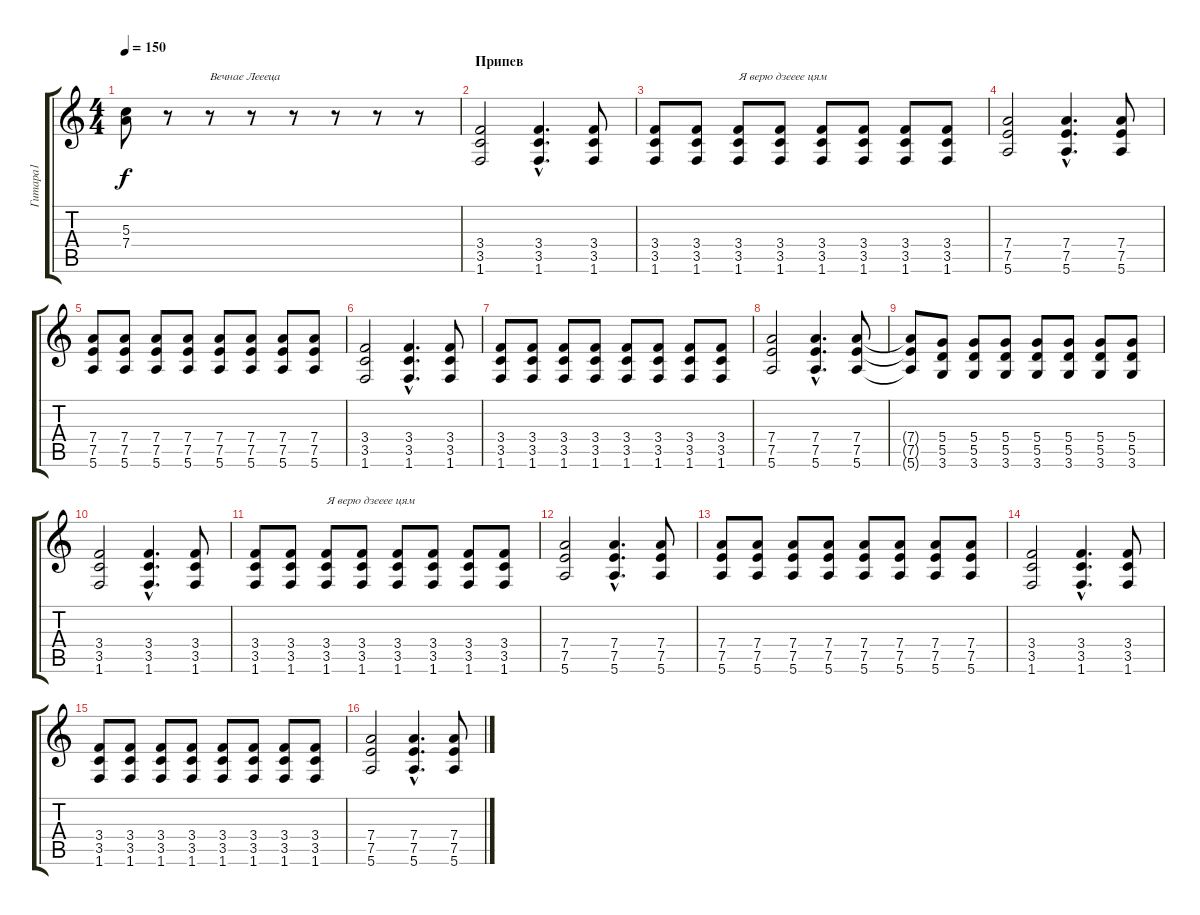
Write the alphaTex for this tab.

\track ("Гитара1" "Гитара1") {instrument electricguitarclean}
\staff {score tabs}
\tuning (E4 B3 G3 D3 A2 E2) {hide}
\ts (4 4)
\tempo 150
\clef g2
\ks c
(5.3 7.4).8{dy f} r.8 r.8{txt "Вечнае Леееца"} r.8 r.8 r.8 r.8 r.8 |
\section ("" "Припев")
(3.4 3.5 1.6).2{instrument distortionguitar} (3.4{hac} 3.5{hac} 1.6{hac}).4{d} (3.4 3.5 1.6).8 |
(3.4 3.5 1.6).8 (3.4 3.5 1.6).8 (3.4 3.5 1.6).8{txt "Я верю дзееее цям"} (3.4 3.5 1.6).8 (3.4 3.5 1.6).8 (3.4 3.5 1.6).8 (3.4 3.5 1.6).8 (3.4 3.5 1.6).8 |
(7.4 7.5 5.6).2{instrument distortionguitar} (7.4{hac} 7.5{hac} 5.6{hac}).4{d} (7.4 7.5 5.6).8 |
(7.4 7.5 5.6).8 (7.4 7.5 5.6).8 (7.4 7.5 5.6).8 (7.4 7.5 5.6).8 (7.4 7.5 5.6).8 (7.4 7.5 5.6).8 (7.4 7.5 5.6).8 (7.4 7.5 5.6).8 |
(3.4 3.5 1.6).2{instrument distortionguitar} (3.4{hac} 3.5{hac} 1.6{hac}).4{d} (3.4 3.5 1.6).8 |
(3.4 3.5 1.6).8 (3.4 3.5 1.6).8 (3.4 3.5 1.6).8 (3.4 3.5 1.6).8 (3.4 3.5 1.6).8 (3.4 3.5 1.6).8 (3.4 3.5 1.6).8 (3.4 3.5 1.6).8 |
(7.4 7.5 5.6).2{instrument distortionguitar} (7.4{hac} 7.5{hac} 5.6{hac}).4{d} (7.4 7.5 5.6).8 |
(7.4{t} 7.5{t} 5.6{t}).8 (5.4 5.5 3.6).8 (5.4 5.5 3.6).8 (5.4 5.5 3.6).8 (5.4 5.5 3.6).8 (5.4 5.5 3.6).8 (5.4 5.5 3.6).8 (5.4 5.5 3.6).8 |
(3.4 3.5 1.6).2{instrument distortionguitar} (3.4{hac} 3.5{hac} 1.6{hac}).4{d} (3.4 3.5 1.6).8 |
(3.4 3.5 1.6).8 (3.4 3.5 1.6).8 (3.4 3.5 1.6).8{txt "Я верю дзееее цям"} (3.4 3.5 1.6).8 (3.4 3.5 1.6).8 (3.4 3.5 1.6).8 (3.4 3.5 1.6).8 (3.4 3.5 1.6).8 |
(7.4 7.5 5.6).2{instrument distortionguitar} (7.4{hac} 7.5{hac} 5.6{hac}).4{d} (7.4 7.5 5.6).8 |
(7.4 7.5 5.6).8 (7.4 7.5 5.6).8 (7.4 7.5 5.6).8 (7.4 7.5 5.6).8 (7.4 7.5 5.6).8 (7.4 7.5 5.6).8 (7.4 7.5 5.6).8 (7.4 7.5 5.6).8 |
(3.4 3.5 1.6).2{instrument distortionguitar} (3.4{hac} 3.5{hac} 1.6{hac}).4{d} (3.4 3.5 1.6).8 |
(3.4 3.5 1.6).8 (3.4 3.5 1.6).8 (3.4 3.5 1.6).8 (3.4 3.5 1.6).8 (3.4 3.5 1.6).8 (3.4 3.5 1.6).8 (3.4 3.5 1.6).8 (3.4 3.5 1.6).8 |
(7.4 7.5 5.6).2{instrument distortionguitar} (7.4{hac} 7.5{hac} 5.6{hac}).4{d} (7.4 7.5 5.6).8
